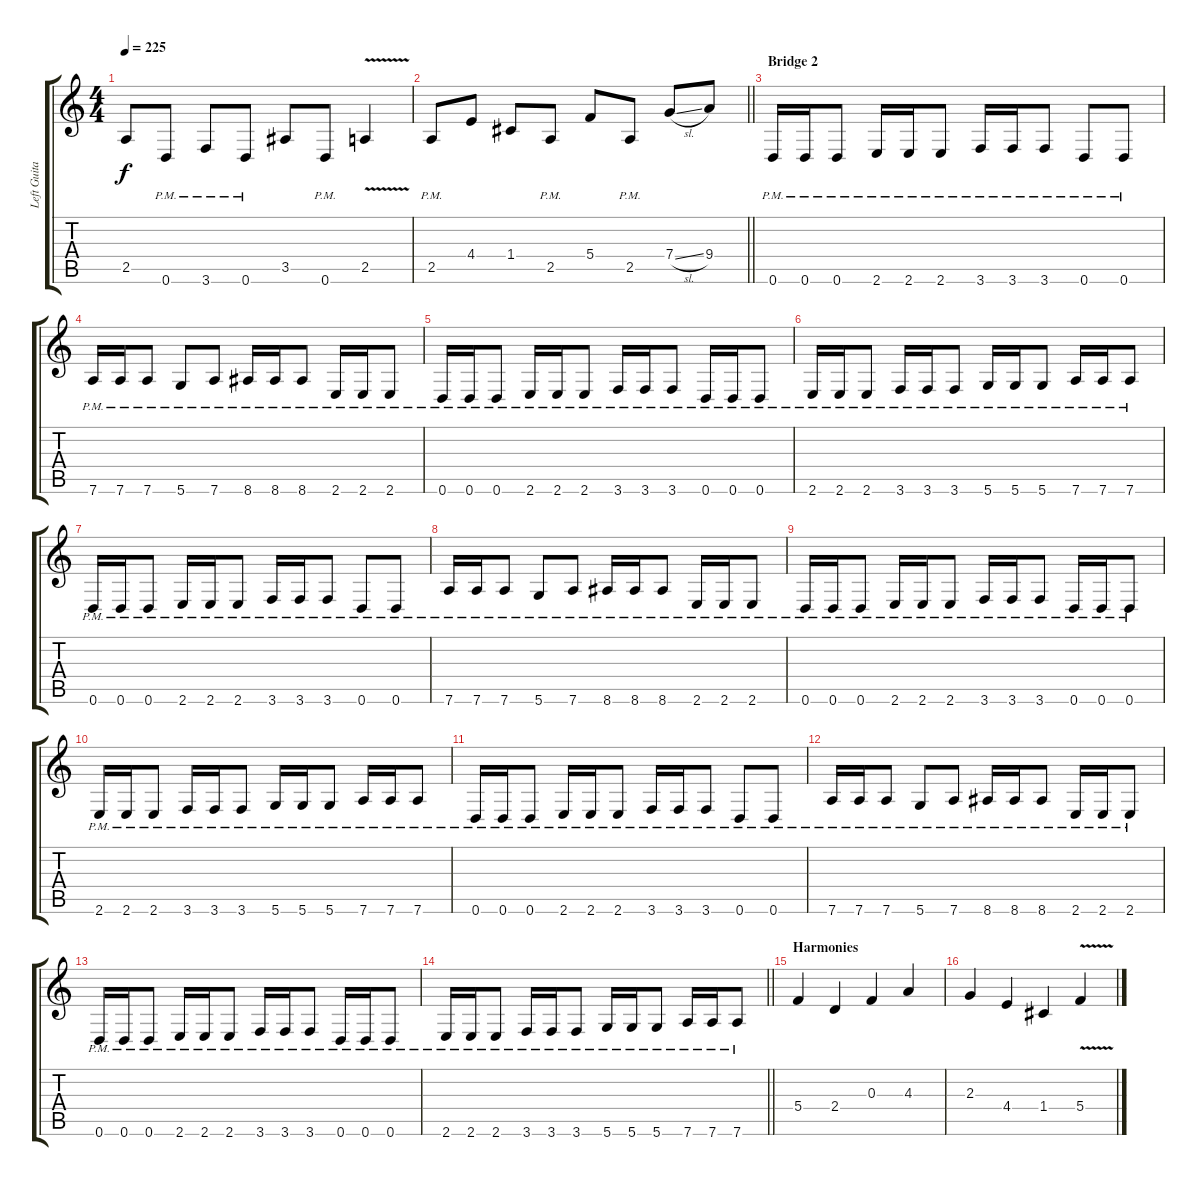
\track ("Left Guitar" "Left Guita") {instrument distortionguitar}
\staff {score tabs}
\tuning (D4 A3 F3 C3 G2 D2) {hide}
\ts (4 4)
\tempo 225
\clef g2
\ks c
2.5.8{dy f} 0.6{pm}.8 3.6{pm}.8 0.6{pm}.8 3.5.8 0.6{pm}.8 2.5{v}.4 |
\barLineRight lightlight
2.5{pm}.8 4.4.8 1.4.8 2.5{pm}.8 5.4.8 2.5{pm}.8 7.4{sl}.8 9.4.8 |
\section ("" "Bridge 2")
0.6{pm}.16 0.6{pm}.16 0.6{pm}.8 2.6{pm}.16 2.6{pm}.16 2.6{pm}.8 3.6{pm}.16 3.6{pm}.16 3.6{pm}.8 0.6{pm}.8 0.6{pm}.8 |
7.6{pm}.16 7.6{pm}.16 7.6{pm}.8 5.6{pm}.8 7.6{pm}.8 8.6{pm}.16 8.6{pm}.16 8.6{pm}.8 2.6{pm}.16 2.6{pm}.16 2.6{pm}.8 |
0.6{pm}.16 0.6{pm}.16 0.6{pm}.8 2.6{pm}.16 2.6{pm}.16 2.6{pm}.8 3.6{pm}.16 3.6{pm}.16 3.6{pm}.8 0.6{pm}.16 0.6{pm}.16 0.6{pm}.8 |
2.6{pm}.16 2.6{pm}.16 2.6{pm}.8 3.6{pm}.16 3.6{pm}.16 3.6{pm}.8 5.6{pm}.16 5.6{pm}.16 5.6{pm}.8 7.6{pm}.16 7.6{pm}.16 7.6{pm}.8 |
0.6{pm}.16 0.6{pm}.16 0.6{pm}.8 2.6{pm}.16 2.6{pm}.16 2.6{pm}.8 3.6{pm}.16 3.6{pm}.16 3.6{pm}.8 0.6{pm}.8 0.6{pm}.8 |
7.6{pm}.16 7.6{pm}.16 7.6{pm}.8 5.6{pm}.8 7.6{pm}.8 8.6{pm}.16 8.6{pm}.16 8.6{pm}.8 2.6{pm}.16 2.6{pm}.16 2.6{pm}.8 |
0.6{pm}.16 0.6{pm}.16 0.6{pm}.8 2.6{pm}.16 2.6{pm}.16 2.6{pm}.8 3.6{pm}.16 3.6{pm}.16 3.6{pm}.8 0.6{pm}.16 0.6{pm}.16 0.6{pm}.8 |
2.6{pm}.16 2.6{pm}.16 2.6{pm}.8 3.6{pm}.16 3.6{pm}.16 3.6{pm}.8 5.6{pm}.16 5.6{pm}.16 5.6{pm}.8 7.6{pm}.16 7.6{pm}.16 7.6{pm}.8 |
0.6{pm}.16 0.6{pm}.16 0.6{pm}.8 2.6{pm}.16 2.6{pm}.16 2.6{pm}.8 3.6{pm}.16 3.6{pm}.16 3.6{pm}.8 0.6{pm}.8 0.6{pm}.8 |
7.6{pm}.16 7.6{pm}.16 7.6{pm}.8 5.6{pm}.8 7.6{pm}.8 8.6{pm}.16 8.6{pm}.16 8.6{pm}.8 2.6{pm}.16 2.6{pm}.16 2.6{pm}.8 |
0.6{pm}.16 0.6{pm}.16 0.6{pm}.8 2.6{pm}.16 2.6{pm}.16 2.6{pm}.8 3.6{pm}.16 3.6{pm}.16 3.6{pm}.8 0.6{pm}.16 0.6{pm}.16 0.6{pm}.8 |
\barLineRight lightlight
2.6{pm}.16 2.6{pm}.16 2.6{pm}.8 3.6{pm}.16 3.6{pm}.16 3.6{pm}.8 5.6{pm}.16 5.6{pm}.16 5.6{pm}.8 7.6{pm}.16 7.6{pm}.16 7.6{pm}.8 |
\section ("" "Harmonies")
5.4.4 2.4.4 0.3.4 4.3.4 |
2.3.4 4.4.4 1.4.4 5.4{v}.4
